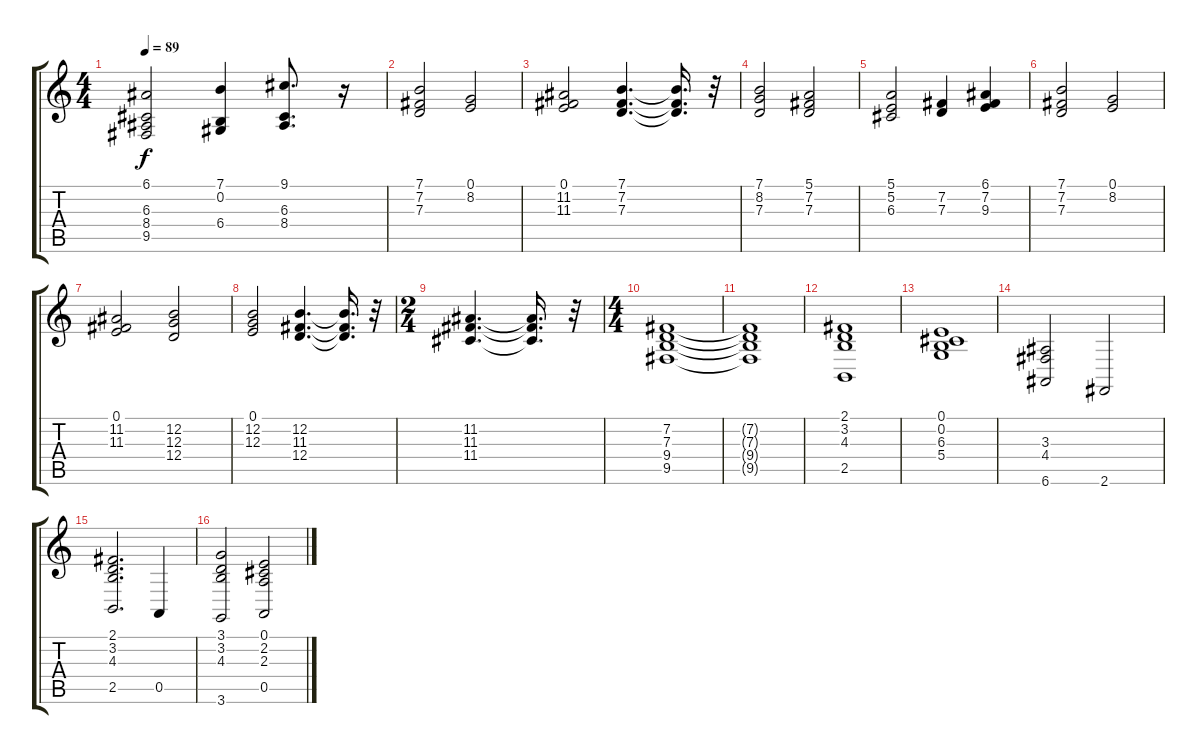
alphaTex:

\track "" {instrument synthstrings1}
\staff {score tabs}
\tuning (E4 B3 G3 D3 A2 E2) {hide}
\ts (4 4)
\tempo 89
\clef g2
\ks c
(6.1 6.3 8.4 9.5).2{dy f} (7.1 0.2 6.4).4 (9.1 6.3 8.4).8{d} r.16 |
(7.1 7.2 7.3).2 (0.1 8.2).2 |
(0.1 11.2 11.3).2 (7.1 7.2 7.3).4{d} (7.1{t} 7.2{t} 7.3{t}).16{d} r.32 |
(7.1 8.2 7.3).2 (5.1 7.2 7.3).2 |
(5.1 5.2 6.3).2 (7.2 7.3).4 (6.1 7.2 9.3).4 |
(7.1 7.2 7.3).2 (0.1 8.2).2 |
(0.1 11.2 11.3).2 (12.2 12.3 12.4).2 |
(0.1 12.2 12.3).2 (12.2 11.3 12.4).4{d} (12.2{t} 11.3{t} 12.4{t}).16{d} r.32 |
\ts (2 4)
(11.2 11.3 11.4).4{d} (11.2{t} 11.3{t} 11.4{t}).16{d} r.32 |
\ts (4 4)
(7.2 7.3 9.4 9.5).1 |
(7.2{t} 7.3{t} 9.4{t} 9.5{t}).1 |
(2.1 3.2 4.3 2.5).1 |
(0.1 0.2 6.3 5.4).1 |
(3.3 4.4 6.6).2 2.6.2 |
(2.1 3.2 4.3 2.5).2{d} 0.5.4 |
(3.1 3.2 4.3 3.6).2 (0.1 2.2 2.3 0.5).2
